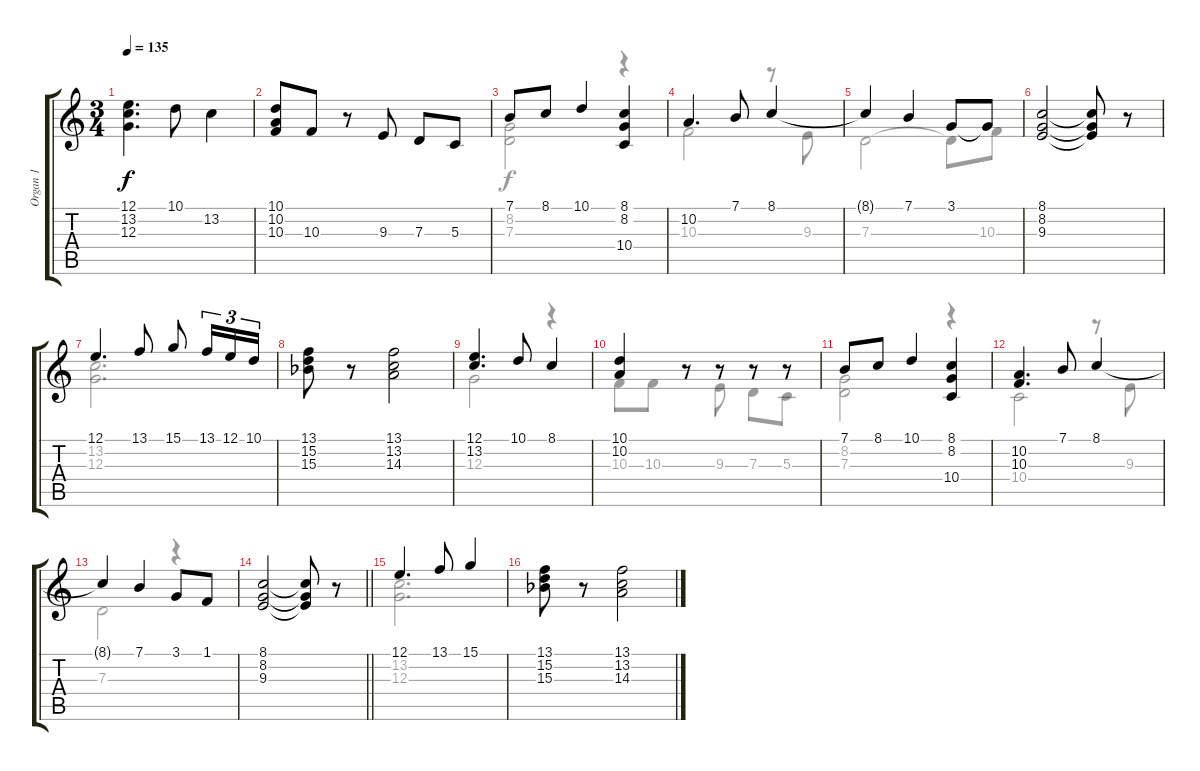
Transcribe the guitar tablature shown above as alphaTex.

\track ("Organ 1" "Organ 1") {instrument percussiveorgan}
\staff {score tabs}
\tuning (E4 B3 G3 D3 A2 E2) {hide}
\voice
\ts (3 4)
\tempo 135
\clef g2
\ks c
(12.1 13.2 12.3).4{d dy f} 10.1.8 13.2.4 |
(10.1 10.2 10.3).8 10.3.8 r.8 9.3.8 7.3.8 5.3.8 |
7.1.8 8.1.8 10.1.4 (8.1 8.2 10.4).4 |
10.2.4{d} 7.1.8 8.1.4 |
8.1{t}.4 7.1.4 3.1.8 3.1{t}.8 |
(8.1 8.2 9.3).2 (8.1{t} 8.2{t} 9.3{t}).8 r.8 |
12.1.4{d} 13.1.8 15.1.8 13.1.16{tu (3 2)} 12.1.16{tu (3 2)} 10.1.16{tu (3 2)} |
(13.1 15.2 15.3{acc b}).8 r.8 (13.1 13.2 14.3).2 |
(12.1 13.2).4{d} 10.1.8 8.1.4 |
(10.1 10.2).4 r.8 r.8 r.8 r.8 |
7.1.8 8.1.8 10.1.4 (8.1 8.2 10.4).4 |
(10.2 10.3).4{d} 7.1.8 8.1.4 |
8.1{t}.4 7.1.4 3.1.8 1.1.8 |
\barLineRight lightlight
(8.1 8.2 9.3).2 (8.1{t} 8.2{t} 9.3{t}).8 r.8 |
12.1.4{d} 13.1.8 15.1.4 |
(13.1 15.2 15.3{acc b}).8 r.8 (13.1 13.2 14.3).2
\voice
\clef g2
\ottava regular
\simile none
\ks c
|
|
(8.2 7.3).2 r.4 |
10.3.2 r.8 9.3.8 |
7.3.2 7.3{t}.8 10.3.8 |
|
(13.2 12.3).2{d} |
|
12.3.2 r.4 |
10.3.8 10.3.8 r.8 9.3.8 7.3.8 5.3.8 |
(8.2 7.3).2 r.4 |
10.4.2 r.8 9.3.8 |
7.3.2 r.4 |
\barLineRight lightlight
|
(13.2 12.3).2{d} |
